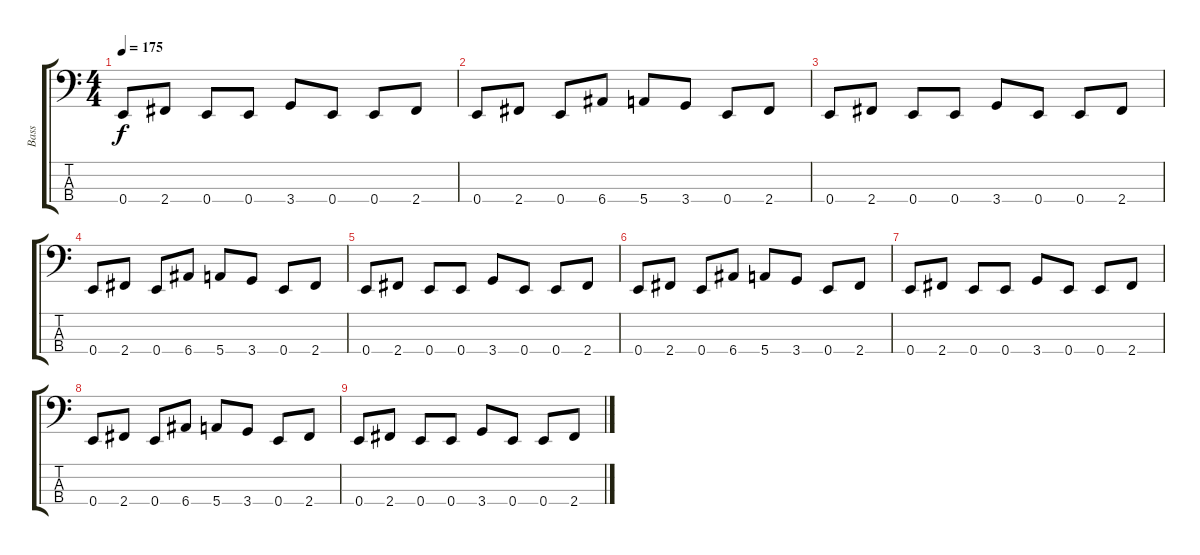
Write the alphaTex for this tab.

\track ("Bass" "Bass") {instrument electricbasspick}
\staff {score tabs}
\tuning (G2 D2 A1 E1) {hide}
\ts (4 4)
\tempo 175
\clef f4
\ks c
0.4.8{dy f} 2.4.8 0.4.8 0.4.8 3.4.8 0.4.8 0.4.8 2.4.8 |
0.4.8 2.4.8 0.4.8 6.4.8 5.4.8 3.4.8 0.4.8 2.4.8 |
0.4.8 2.4.8 0.4.8 0.4.8 3.4.8 0.4.8 0.4.8 2.4.8 |
0.4.8 2.4.8 0.4.8 6.4.8 5.4.8 3.4.8 0.4.8 2.4.8 |
0.4.8 2.4.8 0.4.8 0.4.8 3.4.8 0.4.8 0.4.8 2.4.8 |
0.4.8 2.4.8 0.4.8 6.4.8 5.4.8 3.4.8 0.4.8 2.4.8 |
0.4.8 2.4.8 0.4.8 0.4.8 3.4.8 0.4.8 0.4.8 2.4.8 |
0.4.8 2.4.8 0.4.8 6.4.8 5.4.8 3.4.8 0.4.8 2.4.8 |
0.4.8 2.4.8 0.4.8 0.4.8 3.4.8 0.4.8 0.4.8 2.4.8
